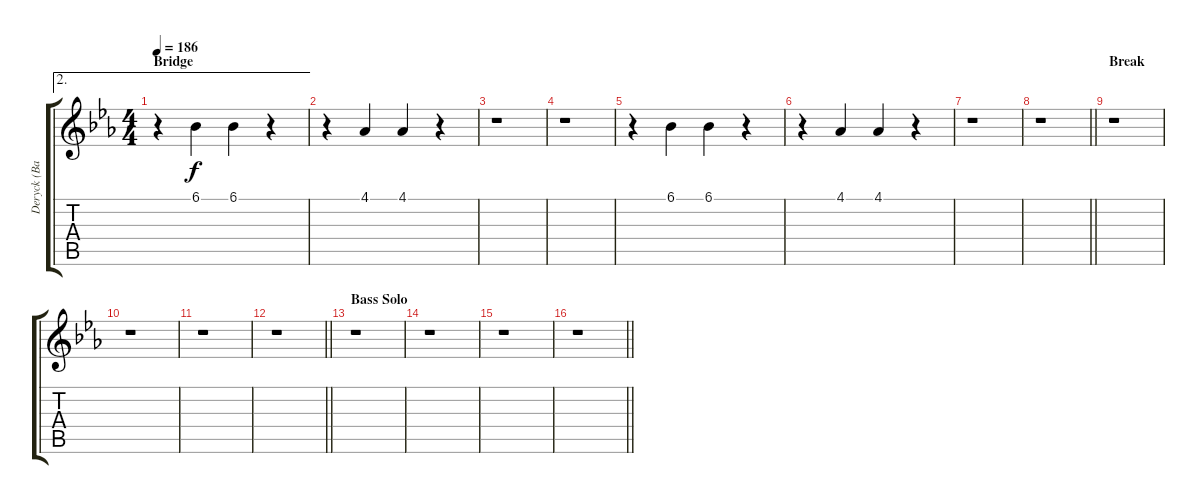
\track ("Deryck (Backing Vocals)" "Deryck (Ba") {instrument lead2sawtooth}
\staff {score tabs}
\tuning (E4 B3 G3 D3 A2 E2) {hide}
\ae 2
\ts (4 4)
\section ("" "Bridge")
\tempo 186
\clef g2
\ks eb
r.4{dy f} 6.1.4 6.1.4 r.4 |
r.4 4.1.4 4.1.4 r.4 |
r.1 |
r.1 |
r.4 6.1.4 6.1.4 r.4 |
r.4 4.1.4 4.1.4 r.4 |
r.1 |
\barLineRight lightlight
r.1 |
\section ("" "Break")
r.1 |
r.1 |
r.1 |
\barLineRight lightlight
r.1 |
\section ("" "Bass Solo")
r.1 |
r.1 |
r.1 |
\barLineRight lightlight
r.1
